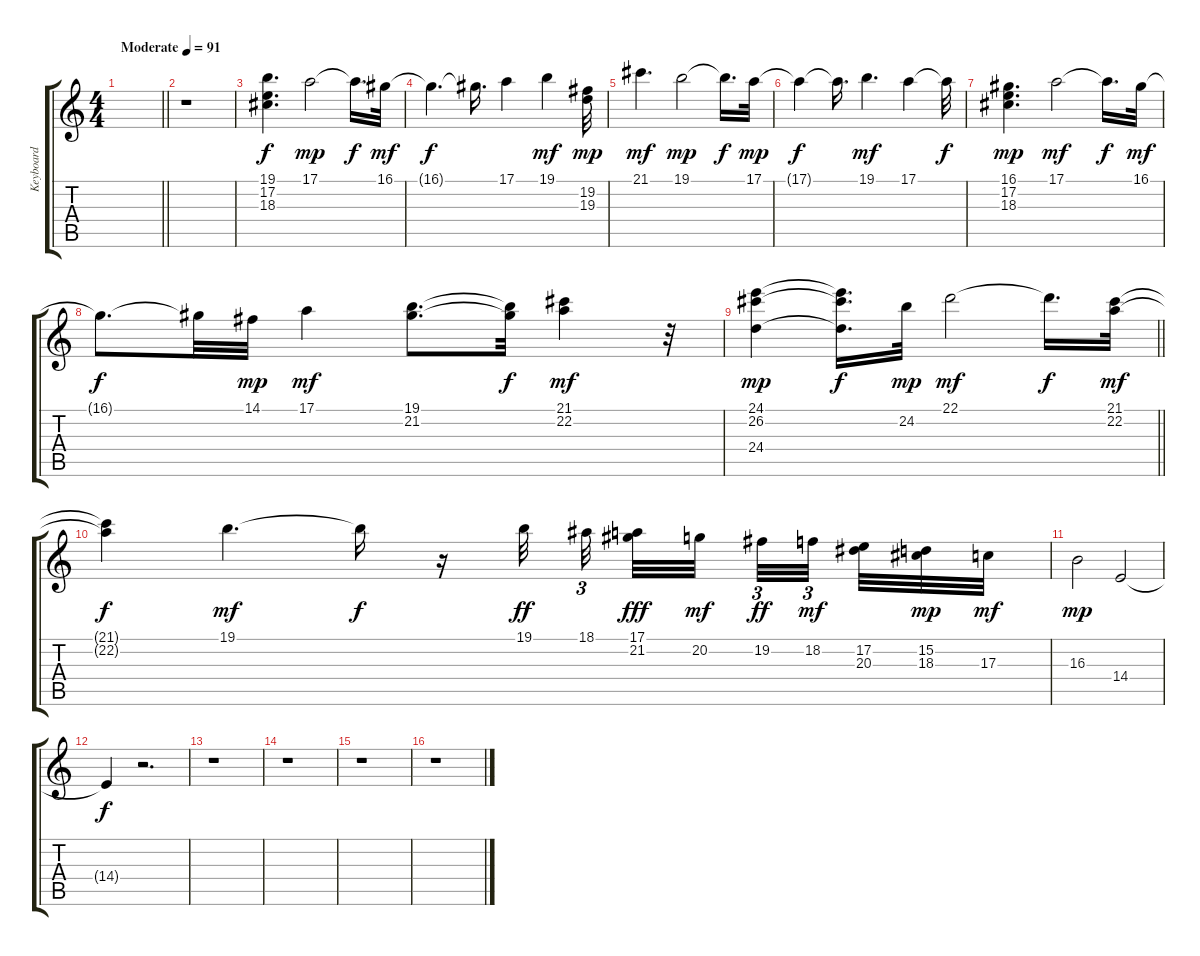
\track ("Keyboard " "Keyboard ") {instrument stringensemble2}
\staff {score tabs}
\tuning (E4 B3 G3 D3 A2 E2) {hide}
\ts (4 4)
\tempo (91 "Moderate")
\clef g2
\barLineRight lightlight
\ks c
|
\section ("" "")
r.1 |
(19.1 17.2 18.3).4{d} 17.1.2{dy mp} 17.1{t}.16{d dy f} 16.1.32{dy mf} |
16.1{t}.4{d dy f} 16.1{t}.16{d} 17.1.4 19.1.4{dy mf} (19.2 19.3).32{dy mp} |
21.1.4{d dy mf} 19.1.2{dy mp} 19.1{t}.16{d dy f} 17.1.32{dy mp} |
17.1{t}.4{dy f} 17.1{t}.16{d} 19.1.4{d dy mf} 17.1.4 17.1{t}.32{dy f} |
(16.1 17.2 18.3).4{d dy mp} 17.1.2{dy mf} 17.1{t}.16{d dy f} 16.1.32{dy mf} |
16.1{t}.8{d dy f} 16.1{t}.32 14.1.32{dy mp} 17.1.4{dy mf} (19.1 21.2).8{d} (19.1{t} 21.2{t}).32{dy f} (21.1 22.2).4{dy mf} r.32 |
\barLineRight lightlight
(24.1 26.2 24.4).4{dy mp} (24.1{t} 26.2{t} 24.4{t}).16{d dy f} 24.2.32{dy mp} 22.1.2{dy mf} 22.1{t}.16{d dy f} (21.1 22.2).32{dy mf} |
\section ("" "")
(21.1{t} 22.2{t}).4{dy f} 19.1.4{d dy mf} 19.1{t}.16{dy f} r.16 19.1.32{dy ff beam splitsecondary} 18.1.32{tu (3 2) beam splitsecondary} (17.1 21.2).32{dy fff} 20.2.32{dy mf beam splitsecondary} 19.2.32{tu (3 2) dy ff} 18.2.32{tu (3 2) dy mf beam splitsecondary} (17.2 20.3).32 (15.2 18.3).32{dy mp} 17.3.32{dy mf} |
16.3.2{dy mp} 14.4.2 |
14.4{t}.4{dy f} r.2{d} |
r.1 |
r.1 |
r.1 |
r.1
